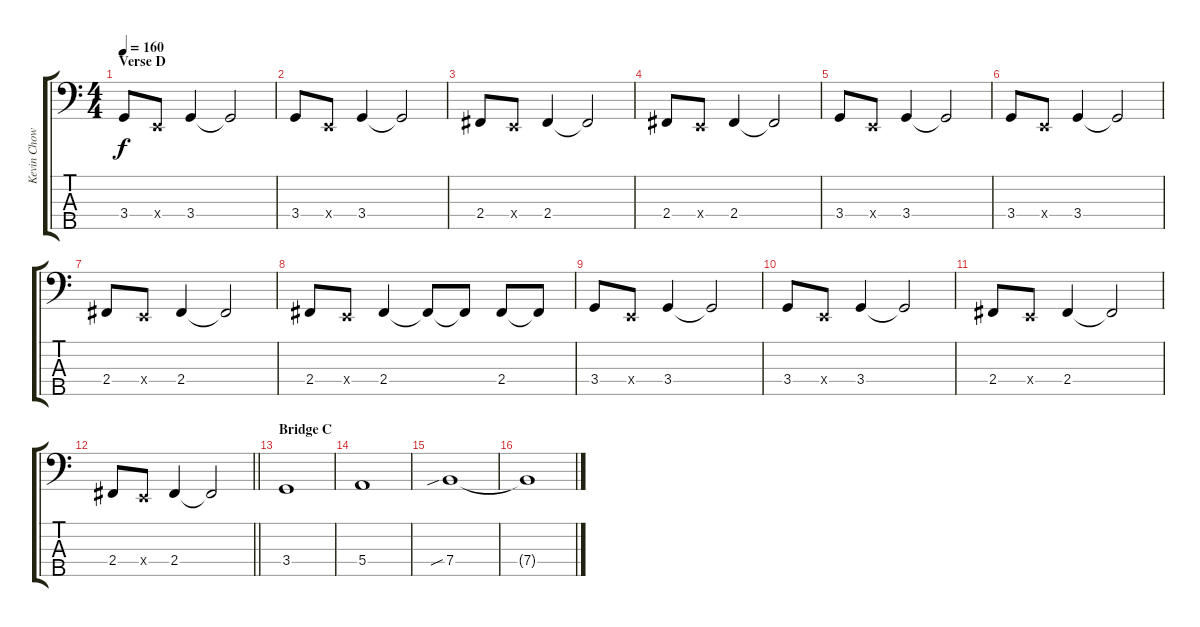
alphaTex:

\track ("Kevin Chown" "Kevin Chow") {instrument electricbassfinger}
\staff {score tabs}
\tuning (G2 D2 A1 E1 B0) {hide}
\ts (4 4)
\section ("" "Verse D")
\tempo 160
\clef f4
\ks c
3.4.8{dy f} 0.4{x}.8 3.4.4 3.4{t}.2 |
3.4.8 0.4{x}.8 3.4.4 3.4{t}.2 |
2.4.8 0.4{x}.8 2.4.4 2.4{t}.2 |
2.4.8 0.4{x}.8 2.4.4 2.4{t}.2 |
3.4.8 0.4{x}.8 3.4.4 3.4{t}.2 |
3.4.8 0.4{x}.8 3.4.4 3.4{t}.2 |
2.4.8 0.4{x}.8 2.4.4 2.4{t}.2 |
2.4.8 0.4{x}.8 2.4.4 2.4{t}.8 2.4{t}.8 2.4.8 2.4{t}.8 |
3.4.8 0.4{x}.8 3.4.4 3.4{t}.2 |
3.4.8 0.4{x}.8 3.4.4 3.4{t}.2 |
2.4.8 0.4{x}.8 2.4.4 2.4{t}.2 |
\barLineRight lightlight
2.4.8 0.4{x}.8 2.4.4 2.4{t}.2 |
\section ("" "Bridge C")
3.4.1 |
5.4.1 |
7.4{sib}.1 |
7.4{t}.1
